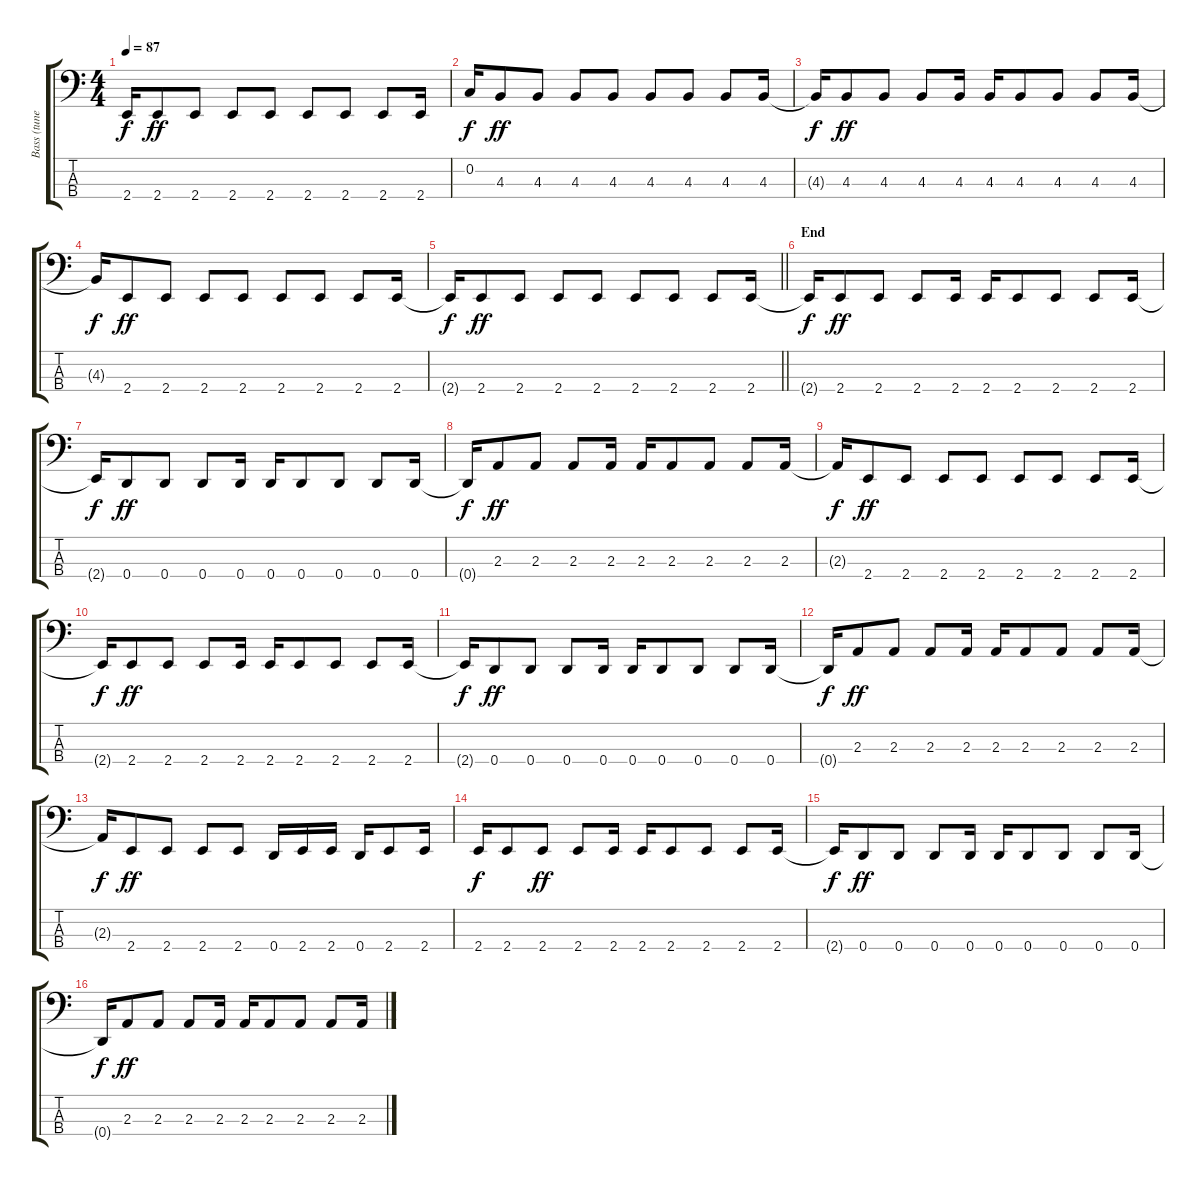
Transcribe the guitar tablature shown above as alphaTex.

\track ("Bass (tuned D)" "Bass (tune") {instrument electricbassfinger}
\staff {score tabs}
\tuning (F2 C2 G1 D1) {hide}
\ts (4 4)
\tempo 87
\clef f4
\ks c
2.4{t}.16{dy f} 2.4.8{dy ff} 2.4.8 2.4.8 2.4.8 2.4.8 2.4.8 2.4.8 2.4.16 |
0.2.16{dy f} 4.3.8{dy ff} 4.3.8 4.3.8 4.3.8 4.3.8 4.3.8 4.3.8 4.3.16 |
4.3{t}.16{dy f} 4.3.8{dy ff} 4.3.8 4.3.8 4.3.16 4.3.16 4.3.8 4.3.8 4.3.8 4.3.16 |
4.3{t}.16{dy f} 2.4.8{dy ff} 2.4.8 2.4.8 2.4.8 2.4.8 2.4.8 2.4.8 2.4.16 |
\barLineRight lightlight
2.4{t}.16{dy f} 2.4.8{dy ff} 2.4.8 2.4.8 2.4.8 2.4.8 2.4.8 2.4.8 2.4.16 |
\section ("" "End")
2.4{t}.16{dy f} 2.4.8{dy ff} 2.4.8 2.4.8 2.4.16 2.4.16 2.4.8 2.4.8 2.4.8 2.4.16 |
2.4{t}.16{dy f} 0.4.8{dy ff} 0.4.8 0.4.8 0.4.16 0.4.16 0.4.8 0.4.8 0.4.8 0.4.16 |
0.4{t}.16{dy f} 2.3.8{dy ff} 2.3.8 2.3.8 2.3.16 2.3.16 2.3.8 2.3.8 2.3.8 2.3.16 |
2.3{t}.16{dy f} 2.4.8{dy ff} 2.4.8 2.4.8 2.4.8 2.4.8 2.4.8 2.4.8 2.4.16 |
2.4{t}.16{dy f} 2.4.8{dy ff} 2.4.8 2.4.8 2.4.16 2.4.16 2.4.8 2.4.8 2.4.8 2.4.16 |
2.4{t}.16{dy f} 0.4.8{dy ff} 0.4.8 0.4.8 0.4.16 0.4.16 0.4.8 0.4.8 0.4.8 0.4.16 |
0.4{t}.16{dy f} 2.3.8{dy ff} 2.3.8 2.3.8 2.3.16 2.3.16 2.3.8 2.3.8 2.3.8 2.3.16 |
2.3{t}.16{dy f} 2.4.8{dy ff} 2.4.8 2.4.8 2.4.8 0.4.16 2.4.16 2.4.16 0.4.16 2.4.8 2.4.16 |
2.4.16{dy f} 2.4.8 2.4.8{dy ff} 2.4.8 2.4.16 2.4.16 2.4.8 2.4.8 2.4.8 2.4.16 |
2.4{t}.16{dy f} 0.4.8{dy ff} 0.4.8 0.4.8 0.4.16 0.4.16 0.4.8 0.4.8 0.4.8 0.4.16 |
0.4{t}.16{dy f} 2.3.8{dy ff} 2.3.8 2.3.8 2.3.16 2.3.16 2.3.8 2.3.8 2.3.8 2.3.16
